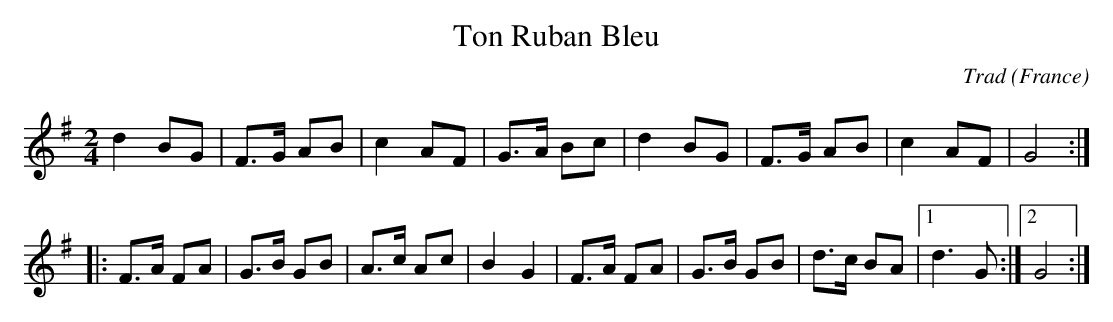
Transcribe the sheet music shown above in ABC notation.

X:1
T:Ton Ruban Bleu
C:Trad
L:1/8
M:2/4
O:France
K:G major
d2 BG|F3/2G/2 AB|c2 AF|G3/2A/2 Bc|d2 BG|F3/2G/2 AB|c2 AF|G4:|
|:F3/2A/2 FA|G3/2B/2 GB|A3/2c/2 Ac|B2 G2|F3/2A/2 FA|G3/2B/2 GB|d3/2c/2 BA|1d3G:|2G4:|]
